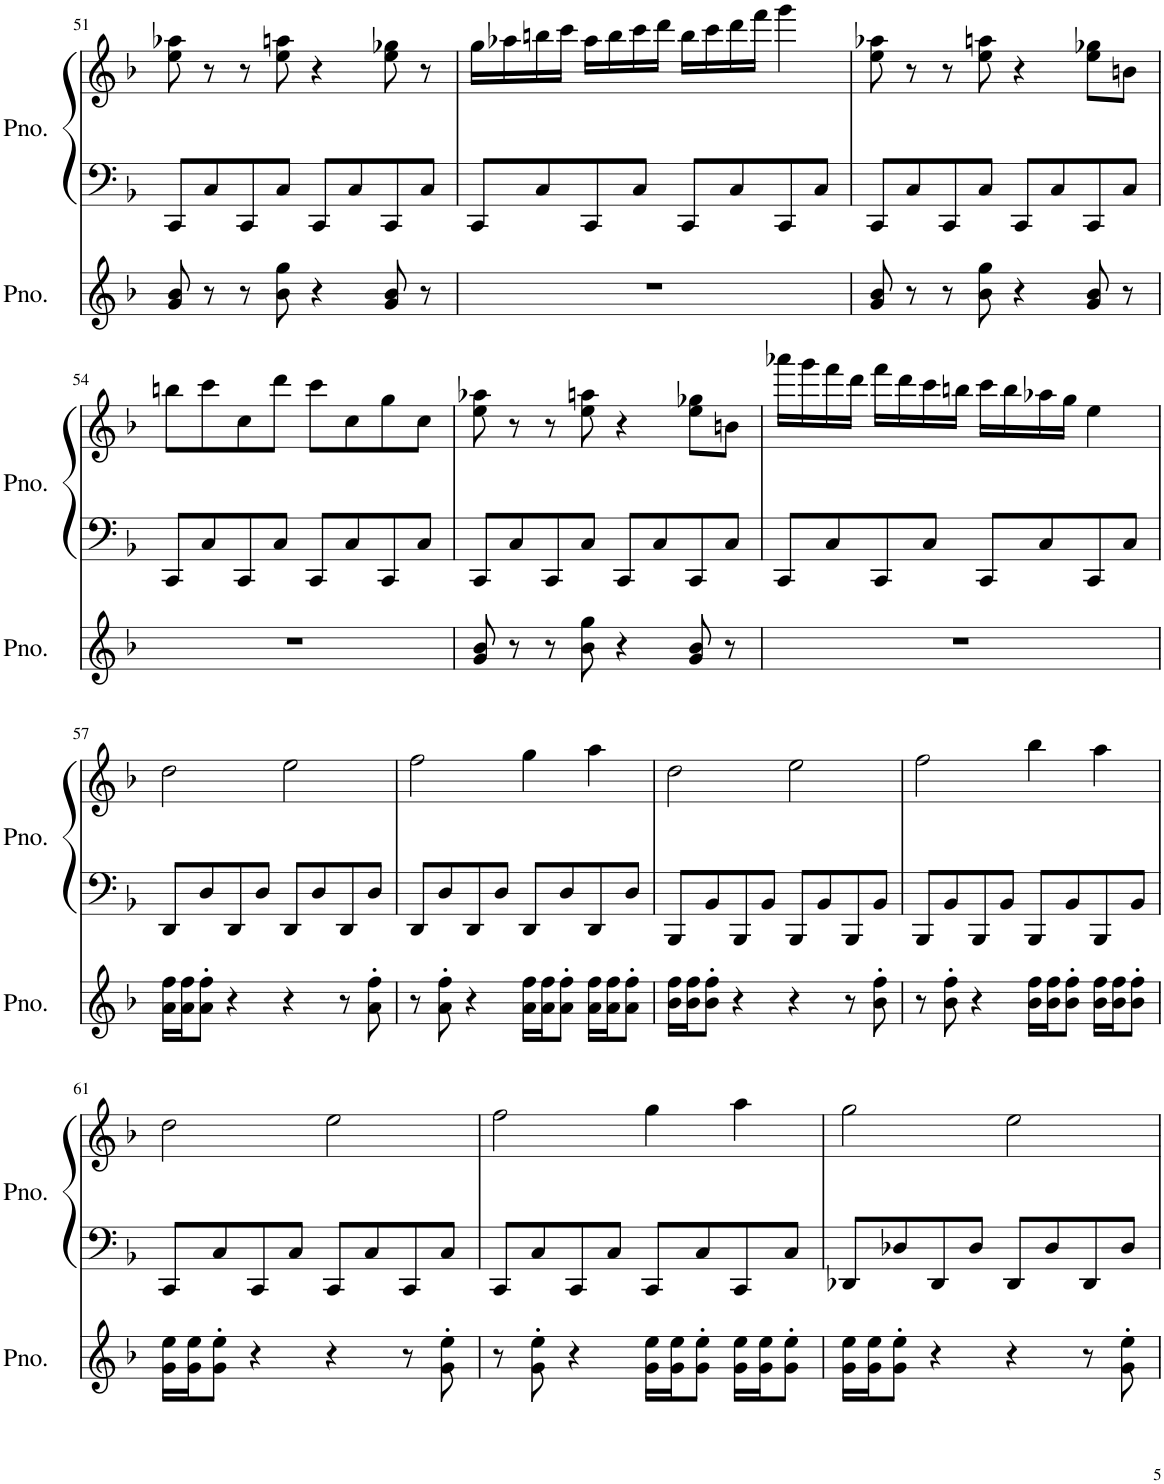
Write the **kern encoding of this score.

**kern	**kern	**kern
*part2	*part1	*part1
*staff3	*staff2	*staff1
*I"Piano	*I"Piano	*
*I'Pno.	*I'Pno.	*
!!LO:PB:g=z
*clefG2	*clefF4	*clefG2
*k[b-]	*k[b-]	*k[b-]
*M4/4	*M4/4	*M4/4
=51	=51	=51
8g/ 8b-/	8CC/L	8ee\ 8aa-X\
8r	8C/	8r
8r	8CC/	8r
8b-\ 8gg\	8C/J	8ee\ 8aan\
4r	8CC/L	4r
.	8C/	.
8g/ 8b-/	8CC/	8ee\ 8gg-X\
8r	8C/J	8r
=52	=52	=52
1r	8CC/L	16gg\LL
.	.	16aa-X\
.	8C/	16bbn\
.	.	16ccc\JJ
.	8CC/	16aa-\LL
.	.	16bb\
.	8C/J	16ccc\
.	.	16ddd\JJ
.	8CC/L	16bb\LL
.	.	16ccc\
.	8C/	16ddd\
.	.	16fff\JJ
.	8CC/	4ggg\
.	8C/J	.
=53	=53	=53
8g/ 8b-/	8CC/L	8ee\ 8aa-X\
8r	8C/	8r
8r	8CC/	8r
8b-\ 8gg\	8C/J	8ee\ 8aan\
4r	8CC/L	4r
.	8C/	.
8g/ 8b-/	8CC/	8ee\ 8gg-X\L
8r	8C/J	8bn\J
!!LO:LB:g=z
=54	=54	=54
1r	8CC/L	8bbn\L
.	8C/	8ccc\
.	8CC/	8cc\
.	8C/J	8ddd\J
.	8CC/L	8ccc\L
.	8C/	8cc\
.	8CC/	8gg\
.	8C/J	8cc\J
=55	=55	=55
8g/ 8b-/	8CC/L	8ee\ 8aa-X\
8r	8C/	8r
8r	8CC/	8r
8b-\ 8gg\	8C/J	8ee\ 8aan\
4r	8CC/L	4r
.	8C/	.
8g/ 8b-/	8CC/	8ee\ 8gg-X\L
8r	8C/J	8bn\J
=56	=56	=56
1r	8CC/L	16aaa-X\LL
.	.	16ggg\
.	8C/	16fff\
.	.	16ddd\JJ
.	8CC/	16fff\LL
.	.	16ddd\
.	8C/J	16ccc\
.	.	16bbn\JJ
.	8CC/L	16ccc\LL
.	.	16bb\
.	8C/	16aa-X\
.	.	16gg\JJ
.	8CC/	4ee\
.	8C/J	.
!!LO:LB:g=z
=57	=57	=57
16a\ 16ff\LL	8DD/L	2dd\
16a\ 16ff\J	.	.
8a\' 8ff\'J	8D/	.
4r	8DD/	.
.	8D/J	.
4r	8DD/L	2ee\
.	8D/	.
8r	8DD/	.
8a\' 8ff\'	8D/J	.
=58	=58	=58
8r	8DD/L	2ff\
8a\' 8ff\'	8D/	.
4r	8DD/	.
.	8D/J	.
16a\ 16ff\LL	8DD/L	4gg\
16a\ 16ff\J	.	.
8a\' 8ff\'J	8D/	.
16a\ 16ff\LL	8DD/	4aa\
16a\ 16ff\J	.	.
8a\' 8ff\'J	8D/J	.
=59	=59	=59
16b-\ 16ff\LL	8BBB-/L	2dd\
16b-\ 16ff\J	.	.
8b-\' 8ff\'J	8BB-/	.
4r	8BBB-/	.
.	8BB-/J	.
4r	8BBB-/L	2ee\
.	8BB-/	.
8r	8BBB-/	.
8b-\' 8ff\'	8BB-/J	.
=60	=60	=60
8r	8BBB-/L	2ff\
8b-\' 8ff\'	8BB-/	.
4r	8BBB-/	.
.	8BB-/J	.
16b-\ 16ff\LL	8BBB-/L	4bb-\
16b-\ 16ff\J	.	.
8b-\' 8ff\'J	8BB-/	.
16b-\ 16ff\LL	8BBB-/	4aa\
16b-\ 16ff\J	.	.
8b-\' 8ff\'J	8BB-/J	.
!!LO:LB:g=z
=61	=61	=61
16g\ 16ee\LL	8CC/L	2dd\
16g\ 16ee\J	.	.
8g\' 8ee\'J	8C/	.
4r	8CC/	.
.	8C/J	.
4r	8CC/L	2ee\
.	8C/	.
8r	8CC/	.
8g\' 8ee\'	8C/J	.
=62	=62	=62
8r	8CC/L	2ff\
8g\' 8ee\'	8C/	.
4r	8CC/	.
.	8C/J	.
16g\ 16ee\LL	8CC/L	4gg\
16g\ 16ee\J	.	.
8g\' 8ee\'J	8C/	.
16g\ 16ee\LL	8CC/	4aa\
16g\ 16ee\J	.	.
8g\' 8ee\'J	8C/J	.
=63	=63	=63
16g\ 16ee\LL	8DD-X/L	2gg\
16g\ 16ee\J	.	.
8g\' 8ee\'J	8D-X/	.
4r	8DD-/	.
.	8D-/J	.
4r	8DD-/L	2ee\
.	8D-/	.
8r	8DD-/	.
8g\' 8ee\'	8D-/J	.
=	=	=
*-	*-	*-
